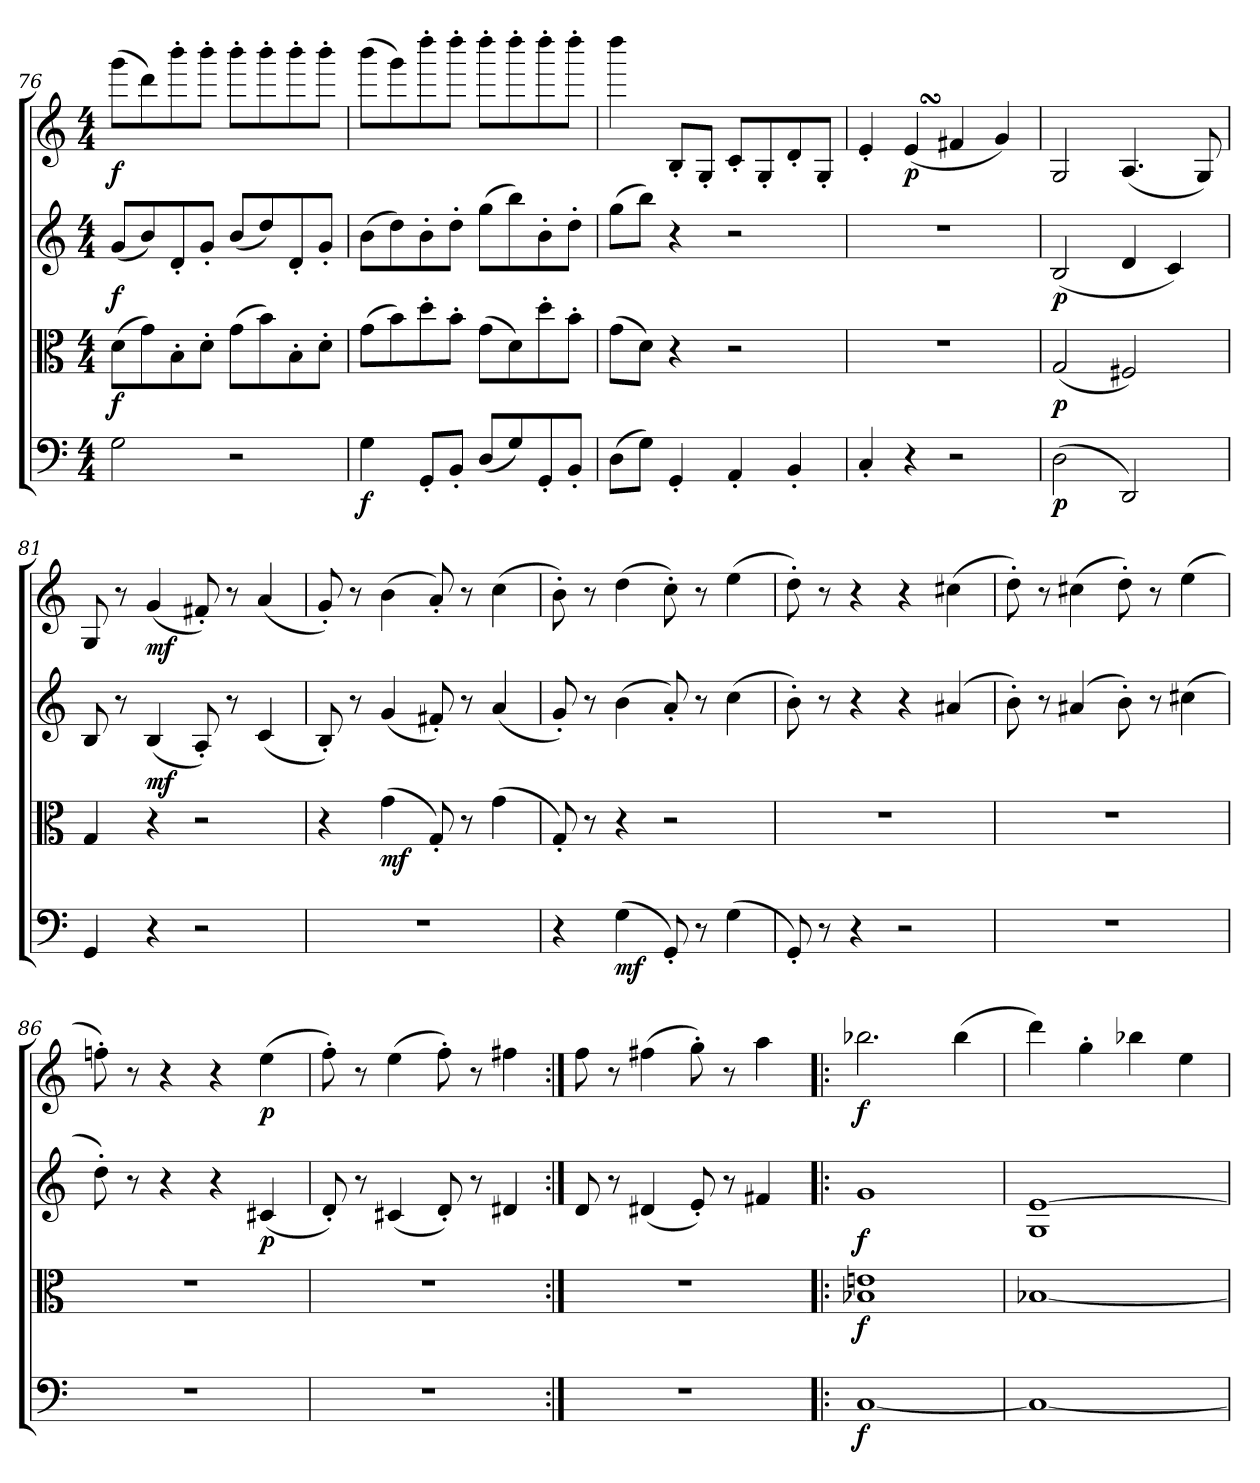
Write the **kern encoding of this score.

**kern	**dynam	**kern	**dynam	**kern	**dynam	**kern	**dynam
*part4	*part4	*part3	*part3	*part2	*part2	*part1	*part1
*staff4	*staff4	*staff3	*staff3	*staff2	*staff2	*staff1	*staff1
*clefF4	*	*clefC3	*	*clefG2	*	*clefG2	*
*k[]	*	*k[]	*	*k[]	*	*k[]	*
*C:	*	*C:	*	*C:	*	*C:	*
*M4/4	*	*M4/4	*	*M4/4	*	*M4/4	*
=76	=76	=76	=76	=76	=76	=76	=76
2G\	.	(8d\L	f	(8g/L	f	(8ggg\L	f
.	.	8g\)	.	8b/)	.	8ddd\)	.
.	.	8B'\	.	8d'/	.	8bbb'\	.
.	.	8d'\J	.	8g'/J	.	8bbb'\J	.
2r	.	(8g\L	.	(8b/L	.	8bbb'\L	.
.	.	8b\)	.	8dd/)	.	8bbb'\	.
.	.	8B'\	.	8d'/	.	8bbb'\	.
.	.	8d'\J	.	8g'/J	.	8bbb'\J	.
=77	=77	=77	=77	=77	=77	=77	=77
4G\	f	(8g\L	.	(8b\L	.	(8bbb\L	.
.	.	8b\)	.	8dd\)	.	8ggg\)	.
8GG'/L	.	8dd'\	.	8b'\	.	8dddd'\	.
8BB'/J	.	8b'\J	.	8dd'\J	.	8dddd'\J	.
(8D/L	.	(8g\L	.	(8gg\L	.	8dddd'\L	.
8G/)	.	8d\)	.	8bb\)	.	8dddd'\	.
8GG'/	.	8dd'\	.	8b'\	.	8dddd'\	.
8BB'/J	.	8b'\J	.	8dd'\J	.	8dddd'\J	.
=78	=78	=78	=78	=78	=78	=78	=78
(8D\L	.	(8g\L	.	(8gg\L	.	4dddd\	.
8G\J)	.	8d\J)	.	8bb\J)	.	.	.
4GG'/	.	4r	.	4r	.	8B'/L	.
.	.	.	.	.	.	8G'/J	.
4AA'/	.	2r	.	2r	.	8c'/L	.
.	.	.	.	.	.	8G'/	.
4BB'/	.	.	.	.	.	8d'/	.
.	.	.	.	.	.	8G'/J	.
=79	=79	=79	=79	=79	=79	=79	=79
4C'/	.	1r	.	1r	.	4e'/	.
4r	.	.	.	.	.	(4eSsS/	p
2r	.	.	.	.	.	4f#X/	.
.	.	.	.	.	.	4g/)	.
=80	=80	=80	=80	=80	=80	=80	=80
(2D\	p	(2G/	p	(2B/	p	2G/	.
2DD/)	.	2F#X/)	.	4d/	.	(4.A/	.
.	.	.	.	4c/)	.	.	.
.	.	.	.	.	.	8G/)	.
=81	=81	=81	=81	=81	=81	=81	=81
4GG/	.	4G/	.	8B/	.	8G/	.
.	.	.	.	8r	.	8r	.
4r	.	4r	.	(4B/	mf	(4g/	mf
2r	.	2r	.	8A'/)	.	8f#X'/)	.
.	.	.	.	8r	.	8r	.
.	.	.	.	(4c/	.	(4a/	.
=82	=82	=82	=82	=82	=82	=82	=82
1r	.	4r	.	8B'/)	.	8g'/)	.
.	.	.	.	8r	.	8r	.
.	.	(4g\	mf	(4g/	.	(4b\	.
.	.	8G'/)	.	8f#X'/)	.	8a'/)	.
.	.	8r	.	8r	.	8r	.
.	.	(4g\	.	(4a/	.	(4cc\	.
=83	=83	=83	=83	=83	=83	=83	=83
4r	.	8G'/)	.	8g'/)	.	8b'\)	.
.	.	8r	.	8r	.	8r	.
(4G\	mf	4r	.	(4b\	.	(4dd\	.
8GG'/)	.	2r	.	8a'/)	.	8cc'\)	.
8r	.	.	.	8r	.	8r	.
(4G\	.	.	.	(4cc\	.	(4ee\	.
=84	=84	=84	=84	=84	=84	=84	=84
8GG'/)	.	1r	.	8b'\)	.	8dd'\)	.
8r	.	.	.	8r	.	8r	.
4r	.	.	.	4r	.	4r	.
2r	.	.	.	4r	.	4r	.
.	.	.	.	(4a#X/	.	(4cc#X\	.
=85	=85	=85	=85	=85	=85	=85	=85
1r	.	1r	.	8b'\)	.	8dd'\)	.
.	.	.	.	8r	.	8r	.
.	.	.	.	(4a#X/	.	(4cc#X\	.
.	.	.	.	8b'\)	.	8dd'\)	.
.	.	.	.	8r	.	8r	.
.	.	.	.	(4cc#X\	.	(4ee\	.
=86	=86	=86	=86	=86	=86	=86	=86
1r	.	1r	.	8dd'\)	.	8ffn'\)	.
.	.	.	.	8r	.	8r	.
.	.	.	.	4r	.	4r	.
.	.	.	.	4r	.	4r	.
.	.	.	.	(4c#X/	p	(4ee\	p
=87a	=87a	=87a	=87a	=87a	=87a	=87a	=87a
1r	.	1r	.	8d'/)	.	8ff'\)	.
.	.	.	.	8r	.	8r	.
.	.	.	.	(4c#X/	.	(4ee\	.
.	.	.	.	8d'/)	.	8ff'\)	.
.	.	.	.	8r	.	8r	.
.	.	.	.	4d#X/	.	4ff#X\	.
=87b:|!	=87b:|!	=87b:|!	=87b:|!	=87b:|!	=87b:|!	=87b:|!	=87b:|!
1r	.	1r	.	8d/	.	8ff\	.
.	.	.	.	8r	.	8r	.
.	.	.	.	(4d#X/	.	(4ff#X\	.
.	.	.	.	8e'/)	.	8gg'\)	.
.	.	.	.	8r	.	8r	.
.	.	.	.	4f#X/	.	4aa\	.
=88!|:	=88!|:	=88!|:	=88!|:	=88!|:	=88!|:	=88!|:	=88!|:
[1C/	f	1B-X\ 1en\	f	1g/	f	2.bb-X\	f
.	.	.	.	.	.	(4bb-\	.
=89	=89	=89	=89	=89	=89	=89	=89
1C/_	.	[1B-X/	.	1G/ [1e/	.	4ddd\)	.
.	.	.	.	.	.	4gg'\	.
.	.	.	.	.	.	4bb-X\	.
.	.	.	.	.	.	4ee\	.
=	=	=	=	=	=	=	=
*-	*-	*-	*-	*-	*-	*-	*-
